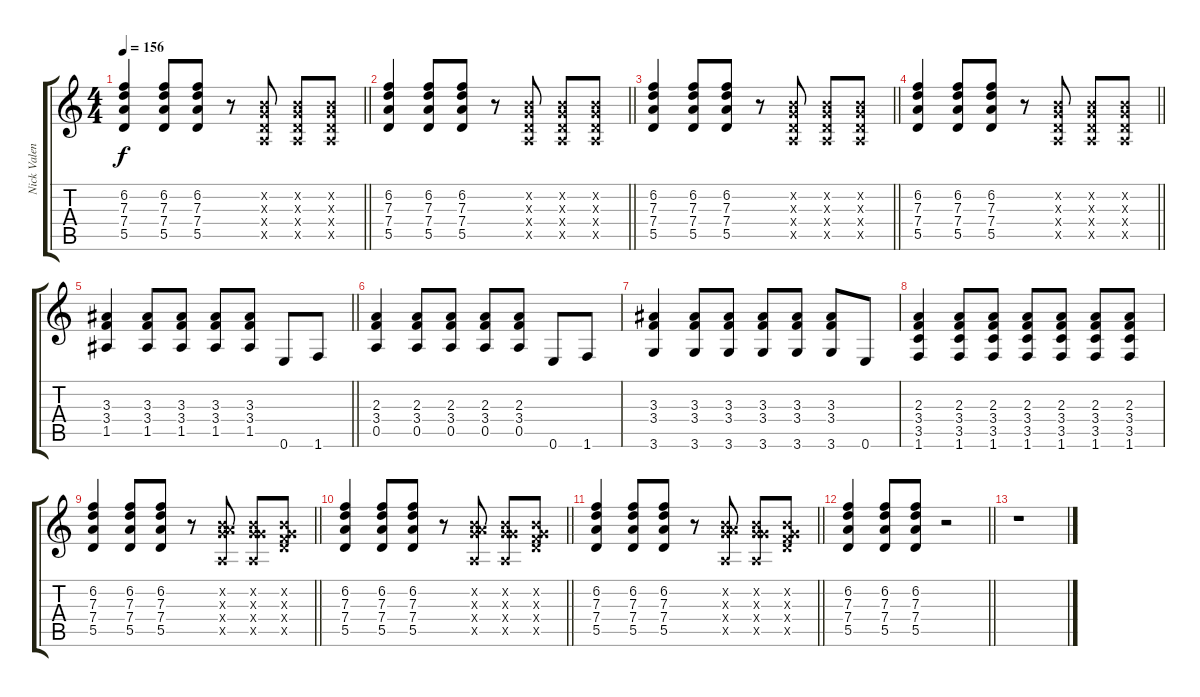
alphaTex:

\track ("Nick Valensi (Lead Guitar)" "Nick Valen") {instrument overdrivenguitar}
\staff {score tabs}
\tuning (E4 B3 G3 D3 A2 E2) {hide}
\ts (4 4)
\tempo 156
\clef g2
\barLineRight lightlight
\ks c
(6.2 7.3 7.4 5.5).4{dy f} (6.2 7.3 7.4 5.5).8 (6.2 7.3 7.4 5.5).8 r.8 (0.2{x} 0.3{x} 0.4{x} 0.5{x}).8 (0.2{x} 0.3{x} 0.4{x} 0.5{x}).8 (0.2{x} 0.3{x} 0.4{x} 0.5{x}).8 |
\barLineRight lightlight
(6.2 7.3 7.4 5.5).4 (6.2 7.3 7.4 5.5).8 (6.2 7.3 7.4 5.5).8 r.8 (0.2{x} 0.3{x} 0.4{x} 0.5{x}).8 (0.2{x} 0.3{x} 0.4{x} 0.5{x}).8 (0.2{x} 0.3{x} 0.4{x} 0.5{x}).8 |
\barLineRight lightlight
(6.2 7.3 7.4 5.5).4 (6.2 7.3 7.4 5.5).8 (6.2 7.3 7.4 5.5).8 r.8 (0.2{x} 0.3{x} 0.4{x} 0.5{x}).8 (0.2{x} 0.3{x} 0.4{x} 0.5{x}).8 (0.2{x} 0.3{x} 0.4{x} 0.5{x}).8 |
\barLineRight lightlight
(6.2 7.3 7.4 5.5).4 (6.2 7.3 7.4 5.5).8 (6.2 7.3 7.4 5.5).8 r.8 (0.2{x} 0.3{x} 0.4{x} 0.5{x}).8 (0.2{x} 0.3{x} 0.4{x} 0.5{x}).8 (0.2{x} 0.3{x} 0.4{x} 0.5{x}).8 |
\barLineRight lightlight
(3.3 3.4 1.5).4 (3.3 3.4 1.5).8 (3.3 3.4 1.5).8 (3.3 3.4 1.5).8 (3.3 3.4 1.5).8 0.6.8 1.6.8 |
(2.3 3.4 0.5).4 (2.3 3.4 0.5).8 (2.3 3.4 0.5).8 (2.3 3.4 0.5).8 (2.3 3.4 0.5).8 0.6.8 1.6.8 |
(3.3 3.4 3.6).4 (3.3 3.4 3.6).8 (3.3 3.4 3.6).8 (3.3 3.4 3.6).8 (3.3 3.4 3.6).8 (3.3 3.4 3.6).8 0.6.8 |
(2.3 3.4 3.5 1.6).4 (2.3 3.4 3.5 1.6).8 (2.3 3.4 3.5 1.6).8 (2.3 3.4 3.5 1.6).8 (2.3 3.4 3.5 1.6).8 (2.3 3.4 3.5 1.6).8 (2.3 3.4 3.5 1.6).8 |
\barLineRight lightlight
(6.2 7.3 7.4 5.5).4 (6.2 7.3 7.4 5.5).8 (6.2 7.3 7.4 5.5).8 r.8 (0.2{x} 0.3{x} 7.4{x} 0.5{x}).8 (0.2{x} 0.3{x} 5.4{x} 0.5{x}).8 (0.2{x} 0.3{x} 0.4{x} 8.5{x}).8 |
\barLineRight lightlight
(6.2 7.3 7.4 5.5).4 (6.2 7.3 7.4 5.5).8 (6.2 7.3 7.4 5.5).8 r.8 (0.2{x} 0.3{x} 7.4{x} 0.5{x}).8 (0.2{x} 0.3{x} 5.4{x} 0.5{x}).8 (0.2{x} 0.3{x} 0.4{x} 8.5{x}).8 |
\barLineRight lightlight
(6.2 7.3 7.4 5.5).4 (6.2 7.3 7.4 5.5).8 (6.2 7.3 7.4 5.5).8 r.8 (0.2{x} 0.3{x} 7.4{x} 0.5{x}).8 (0.2{x} 0.3{x} 5.4{x} 0.5{x}).8 (0.2{x} 0.3{x} 0.4{x} 8.5{x}).8 |
\barLineRight lightlight
(6.2 7.3 7.4 5.5).4 (6.2 7.3 7.4 5.5).8 (6.2 7.3 7.4 5.5).8 r.2 |
r.1
